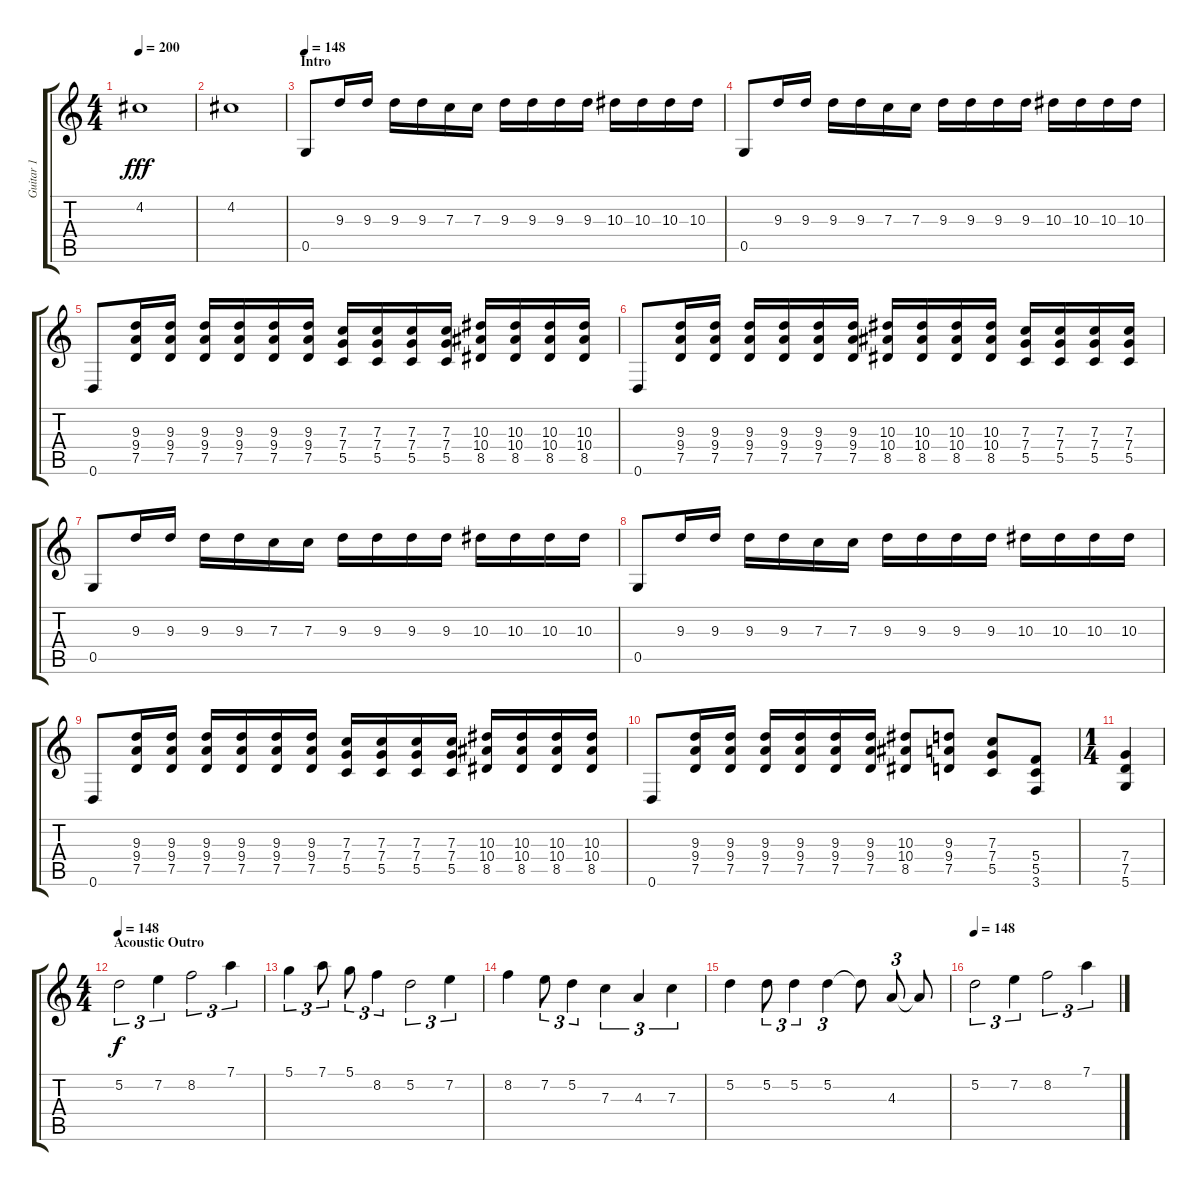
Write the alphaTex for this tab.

\track ("Guitar 1" "Guitar 1") {instrument distortionguitar}
\staff {score tabs}
\tuning (D4 A3 F3 C3 G2 D2) {hide}
\ts (4 4)
\tempo 200
\clef g2
\ks c
4.2{t}.1{dy fff} |
4.2.1 |
\section ("" "Intro")
\tempo 148
0.5.8 9.3.16 9.3.16 9.3.16 9.3.16 7.3.16 7.3.16 9.3.16 9.3.16 9.3.16 9.3.16 10.3.16 10.3.16 10.3.16 10.3.16 |
0.5.8 9.3.16 9.3.16 9.3.16 9.3.16 7.3.16 7.3.16 9.3.16 9.3.16 9.3.16 9.3.16 10.3.16 10.3.16 10.3.16 10.3.16 |
0.6.8 (9.3 9.4 7.5).16 (9.3 9.4 7.5).16 (9.3 9.4 7.5).16 (9.3 9.4 7.5).16 (9.3 9.4 7.5).16 (9.3 9.4 7.5).16 (7.3 7.4 5.5).16 (7.3 7.4 5.5).16 (7.3 7.4 5.5).16 (7.3 7.4 5.5).16 (10.3 10.4 8.5).16 (10.3 10.4 8.5).16 (10.3 10.4 8.5).16 (10.3 10.4 8.5).16 |
0.6.8 (9.3 9.4 7.5).16 (9.3 9.4 7.5).16 (9.3 9.4 7.5).16 (9.3 9.4 7.5).16 (9.3 9.4 7.5).16 (9.3 9.4 7.5).16 (10.3 10.4 8.5).16 (10.3 10.4 8.5).16 (10.3 10.4 8.5).16 (10.3 10.4 8.5).16 (7.3 7.4 5.5).16 (7.3 7.4 5.5).16 (7.3 7.4 5.5).16 (7.3 7.4 5.5).16 |
0.5.8 9.3.16 9.3.16 9.3.16 9.3.16 7.3.16 7.3.16 9.3.16 9.3.16 9.3.16 9.3.16 10.3.16 10.3.16 10.3.16 10.3.16 |
0.5.8 9.3.16 9.3.16 9.3.16 9.3.16 7.3.16 7.3.16 9.3.16 9.3.16 9.3.16 9.3.16 10.3.16 10.3.16 10.3.16 10.3.16 |
0.6.8 (9.3 9.4 7.5).16 (9.3 9.4 7.5).16 (9.3 9.4 7.5).16 (9.3 9.4 7.5).16 (9.3 9.4 7.5).16 (9.3 9.4 7.5).16 (7.3 7.4 5.5).16 (7.3 7.4 5.5).16 (7.3 7.4 5.5).16 (7.3 7.4 5.5).16 (10.3 10.4 8.5).16 (10.3 10.4 8.5).16 (10.3 10.4 8.5).16 (10.3 10.4 8.5).16 |
0.6.8 (9.3 9.4 7.5).16 (9.3 9.4 7.5).16 (9.3 9.4 7.5).16 (9.3 9.4 7.5).16 (9.3 9.4 7.5).16 (9.3 9.4 7.5).16 (10.3 10.4 8.5).8 (9.3 9.4 7.5).8 (7.3 7.4 5.5).8 (5.4 5.5 3.6).8 |
\ts (1 4)
(7.4 7.5 5.6).4 |
\ts (4 4)
\section ("" "Acoustic Outro")
\tempo 148
5.2.2{tu (3 2) dy f instrument acousticguitarsteel} 7.2.4{tu (3 2)} 8.2.2{tu (3 2)} 7.1.4{tu (3 2)} |
5.1.4{tu (3 2)} 7.1.8{tu (3 2)} 5.1.8{tu (3 2)} 8.2.4{tu (3 2)} 5.2.2{tu (3 2)} 7.2.4{tu (3 2)} |
8.2.4 7.2.8{tu (3 2)} 5.2.4{tu (3 2)} 7.3.4{tu (3 2)} 4.3.4{tu (3 2)} 7.3.4{tu (3 2)} |
5.2.4 5.2.8{tu (3 2)} 5.2.4{tu (3 2)} 5.2.4{tu (3 2)} 5.2{t}.8 4.3.8{tu (3 2)} 4.3{t}.8 |
\tempo 148
5.2.2{tu (3 2)} 7.2.4{tu (3 2)} 8.2.2{tu (3 2)} 7.1.4{tu (3 2)}
